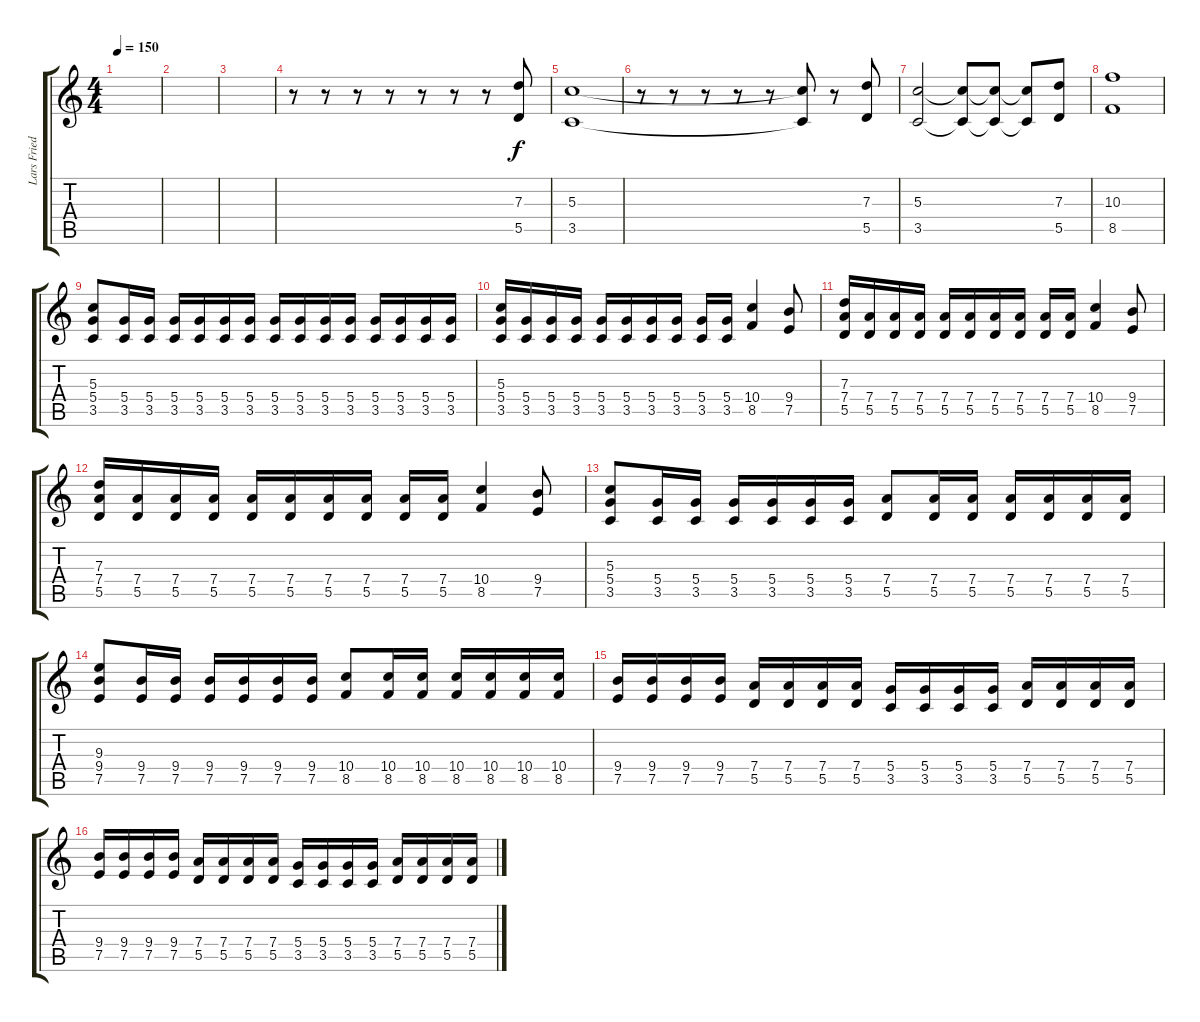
\track ("Lars Friedriksen" "Lars Fried") {instrument overdrivenguitar}
\staff {score tabs}
\tuning (E4 B3 G3 D3 A2 E2) {hide}
\ts (4 4)
\tempo 150
\clef g2
\ks c
|
|
|
r.8 r.8 r.8 r.8 r.8 r.8 r.8 (7.3 5.5).8 |
(5.3 3.5).1 |
r.8 r.8 r.8 r.8 r.8 (5.3{t} 3.5{t}).8 r.8 (7.3 5.5).8 |
(5.3 3.5).2 (5.3{t} 3.5{t}).8 (5.3{t} 3.5{t}).8 (5.3{t} 3.5{t}).8 (7.3 5.5).8 |
(10.3 8.5).1 |
(5.3 5.4 3.5).8 (5.4 3.5).16 (5.4 3.5).16 (5.4 3.5).16 (5.4 3.5).16 (5.4 3.5).16 (5.4 3.5).16 (5.4 3.5).16 (5.4 3.5).16 (5.4 3.5).16 (5.4 3.5).16 (5.4 3.5).16 (5.4 3.5).16 (5.4 3.5).16 (5.4 3.5).16 |
(5.3 5.4 3.5).16 (5.4 3.5).16 (5.4 3.5).16 (5.4 3.5).16 (5.4 3.5).16 (5.4 3.5).16 (5.4 3.5).16 (5.4 3.5).16 (5.4 3.5).16 (5.4 3.5).16 (10.4 8.5).4 (9.4 7.5).8 |
(7.3 7.4 5.5).16 (7.4 5.5).16 (7.4 5.5).16 (7.4 5.5).16 (7.4 5.5).16 (7.4 5.5).16 (7.4 5.5).16 (7.4 5.5).16 (7.4 5.5).16 (7.4 5.5).16 (10.4 8.5).4 (9.4 7.5).8 |
(7.3 7.4 5.5).16 (7.4 5.5).16 (7.4 5.5).16 (7.4 5.5).16 (7.4 5.5).16 (7.4 5.5).16 (7.4 5.5).16 (7.4 5.5).16 (7.4 5.5).16 (7.4 5.5).16 (10.4 8.5).4 (9.4 7.5).8 |
(5.3 5.4 3.5).8 (5.4 3.5).16 (5.4 3.5).16 (5.4 3.5).16 (5.4 3.5).16 (5.4 3.5).16 (5.4 3.5).16 (7.4 5.5).8 (7.4 5.5).16 (7.4 5.5).16 (7.4 5.5).16 (7.4 5.5).16 (7.4 5.5).16 (7.4 5.5).16 |
(9.3 9.4 7.5).8 (9.4 7.5).16 (9.4 7.5).16 (9.4 7.5).16 (9.4 7.5).16 (9.4 7.5).16 (9.4 7.5).16 (10.4 8.5).8 (10.4 8.5).16 (10.4 8.5).16 (10.4 8.5).16 (10.4 8.5).16 (10.4 8.5).16 (10.4 8.5).16 |
(9.4 7.5).16 (9.4 7.5).16 (9.4 7.5).16 (9.4 7.5).16 (7.4 5.5).16 (7.4 5.5).16 (7.4 5.5).16 (7.4 5.5).16 (5.4 3.5).16 (5.4 3.5).16 (5.4 3.5).16 (5.4 3.5).16 (7.4 5.5).16 (7.4 5.5).16 (7.4 5.5).16 (7.4 5.5).16 |
(9.4 7.5).16 (9.4 7.5).16 (9.4 7.5).16 (9.4 7.5).16 (7.4 5.5).16 (7.4 5.5).16 (7.4 5.5).16 (7.4 5.5).16 (5.4 3.5).16 (5.4 3.5).16 (5.4 3.5).16 (5.4 3.5).16 (7.4 5.5).16 (7.4 5.5).16 (7.4 5.5).16 (7.4 5.5).16
